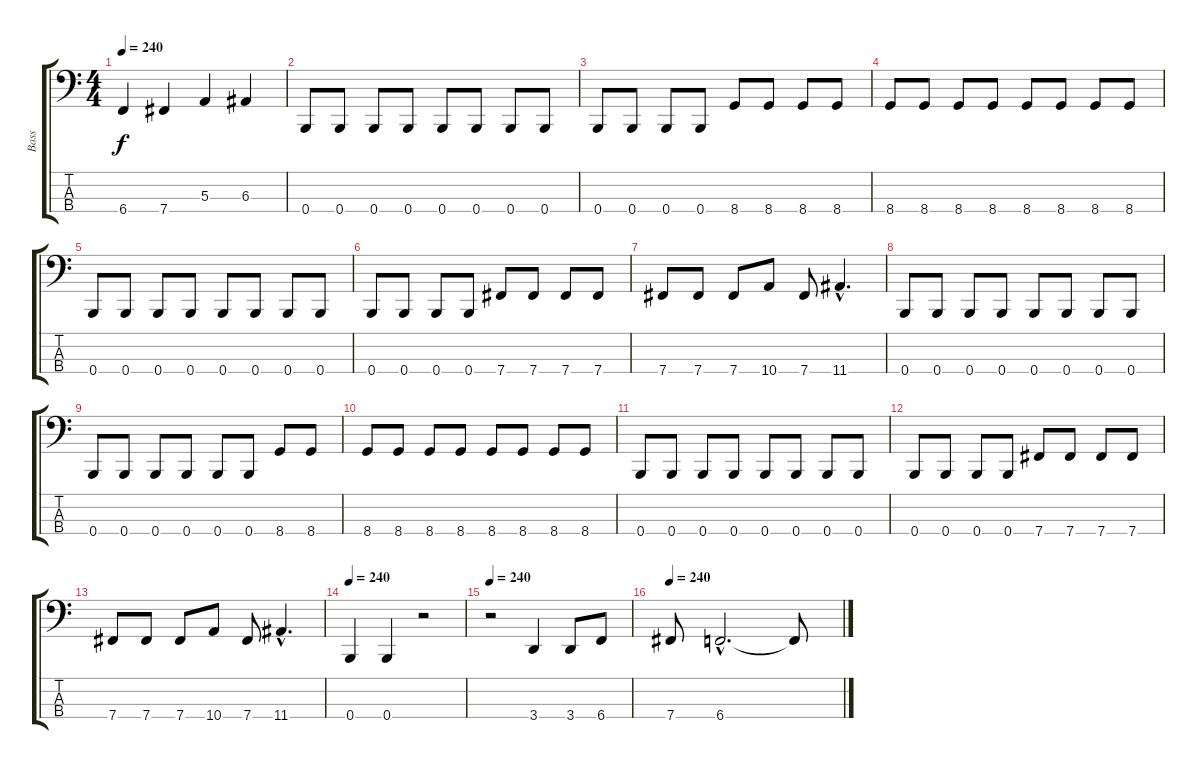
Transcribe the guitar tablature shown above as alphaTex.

\track ("Bass" "Bass") {instrument electricbasspick}
\staff {score tabs}
\tuning (D2 A1 E1 B0) {hide}
\ts (4 4)
\tempo 240
\clef f4
\ks c
6.4.4{dy f} 7.4.4 5.3.4 6.3.4 |
0.4.8 0.4.8 0.4.8 0.4.8 0.4.8 0.4.8 0.4.8 0.4.8 |
0.4.8 0.4.8 0.4.8 0.4.8 8.4.8 8.4.8 8.4.8 8.4.8 |
8.4.8 8.4.8 8.4.8 8.4.8 8.4.8 8.4.8 8.4.8 8.4.8 |
0.4.8 0.4.8 0.4.8 0.4.8 0.4.8 0.4.8 0.4.8 0.4.8 |
0.4.8 0.4.8 0.4.8 0.4.8 7.4.8 7.4.8 7.4.8 7.4.8 |
7.4.8 7.4.8 7.4.8 10.4.8 7.4.8 11.4{hac}.4{d} |
0.4.8 0.4.8 0.4.8 0.4.8 0.4.8 0.4.8 0.4.8 0.4.8 |
0.4.8 0.4.8 0.4.8 0.4.8 0.4.8 0.4.8 8.4.8 8.4.8 |
8.4.8 8.4.8 8.4.8 8.4.8 8.4.8 8.4.8 8.4.8 8.4.8 |
0.4.8 0.4.8 0.4.8 0.4.8 0.4.8 0.4.8 0.4.8 0.4.8 |
0.4.8 0.4.8 0.4.8 0.4.8 7.4.8 7.4.8 7.4.8 7.4.8 |
7.4.8 7.4.8 7.4.8 10.4.8 7.4.8 11.4{hac}.4{d} |
\tempo 240
0.4.4 0.4.4 r.2 |
\tempo 240
r.2 3.4.4 3.4.8 6.4.8 |
\tempo 240
7.4.8 6.4{hac}.2{d} 6.4{t}.8
